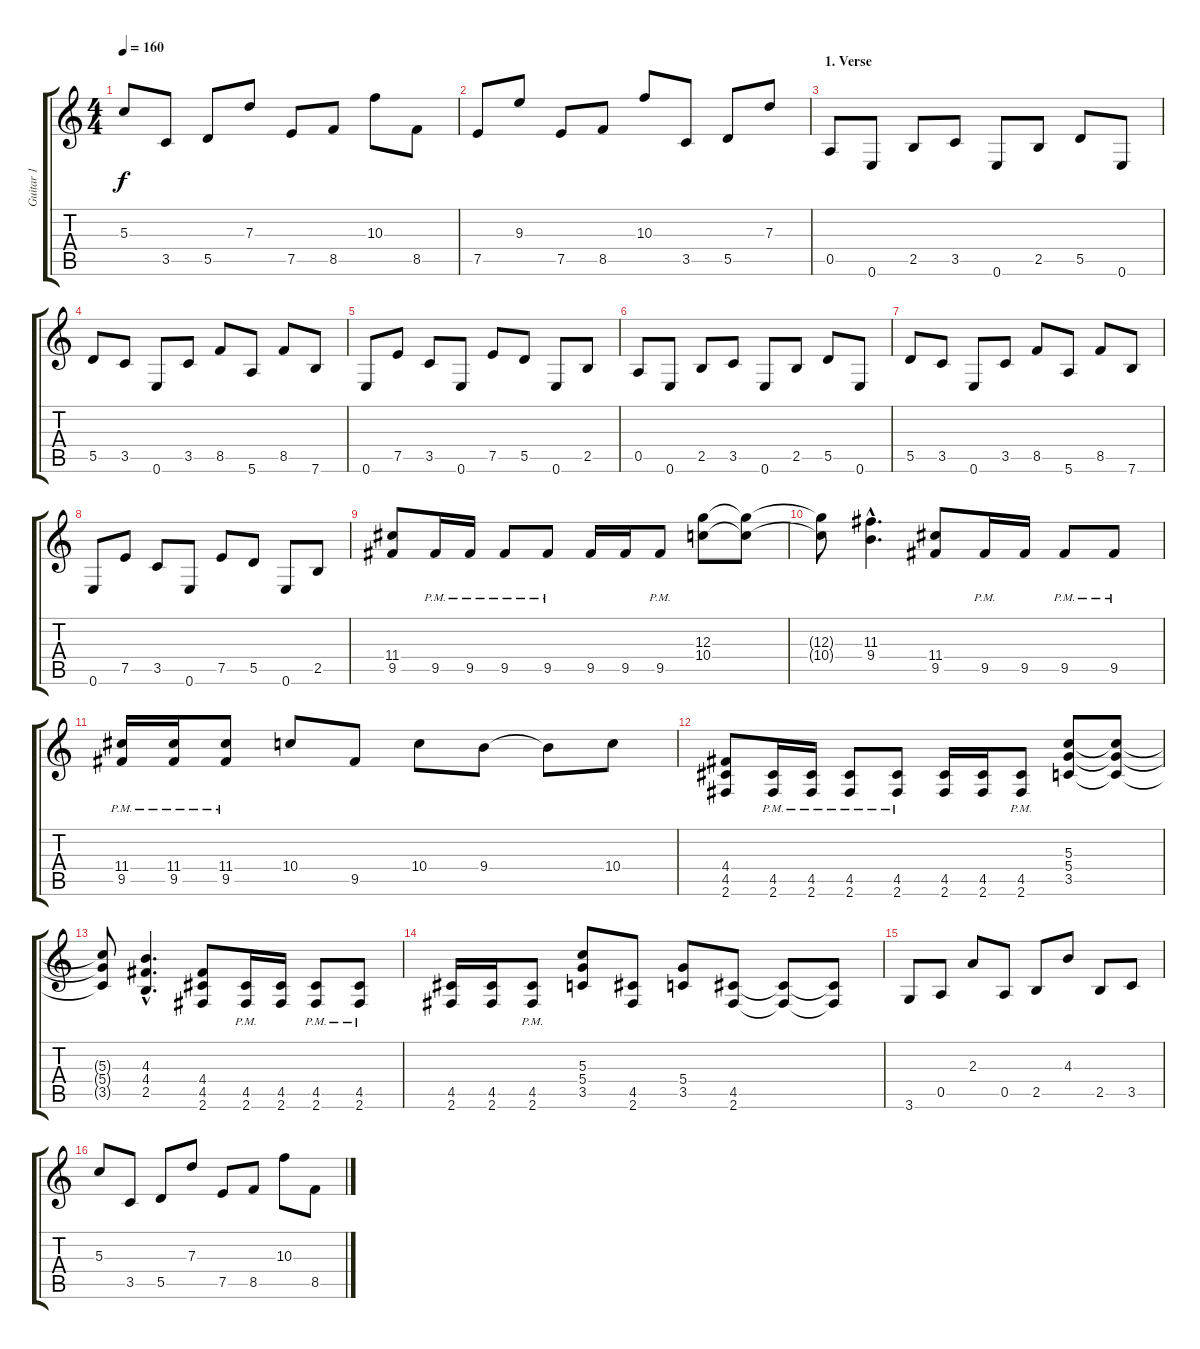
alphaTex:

\track ("Guitar 1" "Guitar 1") {instrument distortionguitar}
\staff {score tabs}
\tuning (E4 B3 G3 D3 A2 E2) {hide}
\ts (4 4)
\tempo 160
\clef g2
\ks c
5.3.8{dy f} 3.5.8 5.5.8 7.3.8 7.5.8 8.5.8 10.3.8 8.5.8 |
7.5.8 9.3.8 7.5.8 8.5.8 10.3.8 3.5.8 5.5.8 7.3.8 |
\section ("" "1. Verse")
0.5.8 0.6.8 2.5.8 3.5.8 0.6.8 2.5.8 5.5.8 0.6.8 |
5.5.8 3.5.8 0.6.8 3.5.8 8.5.8 5.6.8 8.5.8 7.6.8 |
0.6.8 7.5.8 3.5.8 0.6.8 7.5.8 5.5.8 0.6.8 2.5.8 |
0.5.8 0.6.8 2.5.8 3.5.8 0.6.8 2.5.8 5.5.8 0.6.8 |
5.5.8 3.5.8 0.6.8 3.5.8 8.5.8 5.6.8 8.5.8 7.6.8 |
0.6.8 7.5.8 3.5.8 0.6.8 7.5.8 5.5.8 0.6.8 2.5.8 |
(11.4 9.5).8 9.5{pm}.16 9.5{pm}.16 9.5{pm}.8 9.5{pm}.8 9.5.16 9.5.16 9.5{pm}.8 (12.3 10.4).8 (12.3{t} 10.4{t}).8 |
(12.3{t} 10.4{t}).8 (11.3{hac} 9.4{hac}).4{d} (11.4 9.5).8 9.5{pm}.16 9.5.16 9.5{pm}.8 9.5{pm}.8 |
(11.4{pm} 9.5{pm}).16 (11.4{pm} 9.5{pm}).16 (11.4 9.5{pm}).8 10.4.8 9.5.8 10.4.8 9.4.8 9.4{t}.8 10.4.8 |
(4.4 4.5 2.6).8 (4.5{pm} 2.6{pm}).16 (4.5{pm} 2.6{pm}).16 (4.5{pm} 2.6{pm}).8 (4.5{pm} 2.6{pm}).8 (4.5 2.6).16 (4.5 2.6).16 (4.5{pm} 2.6{pm}).8 (5.3 5.4 3.5).8 (5.3{t} 5.4{t} 3.5{t}).8 |
(5.3{t} 5.4{t} 3.5{t}).8 (4.3{hac} 4.4{hac} 2.5{hac}).4{d} (4.4 4.5 2.6).8 (4.5{pm} 2.6{pm}).16 (4.5 2.6).16 (4.5{pm} 2.6{pm}).8 (4.5{pm} 2.6{pm}).8 |
(4.5 2.6).16 (4.5 2.6).16 (4.5{pm} 2.6{pm}).8 (5.3 5.4 3.5).8 (4.5 2.6).8 (5.4 3.5).8 (4.5 2.6).8 (4.5{t} 2.6{t}).8 (4.5{t} 2.6{t}).8 |
3.6.8 0.5.8 2.3.8 0.5.8 2.5.8 4.3.8 2.5.8 3.5.8 |
5.3.8 3.5.8 5.5.8 7.3.8 7.5.8 8.5.8 10.3.8 8.5.8
